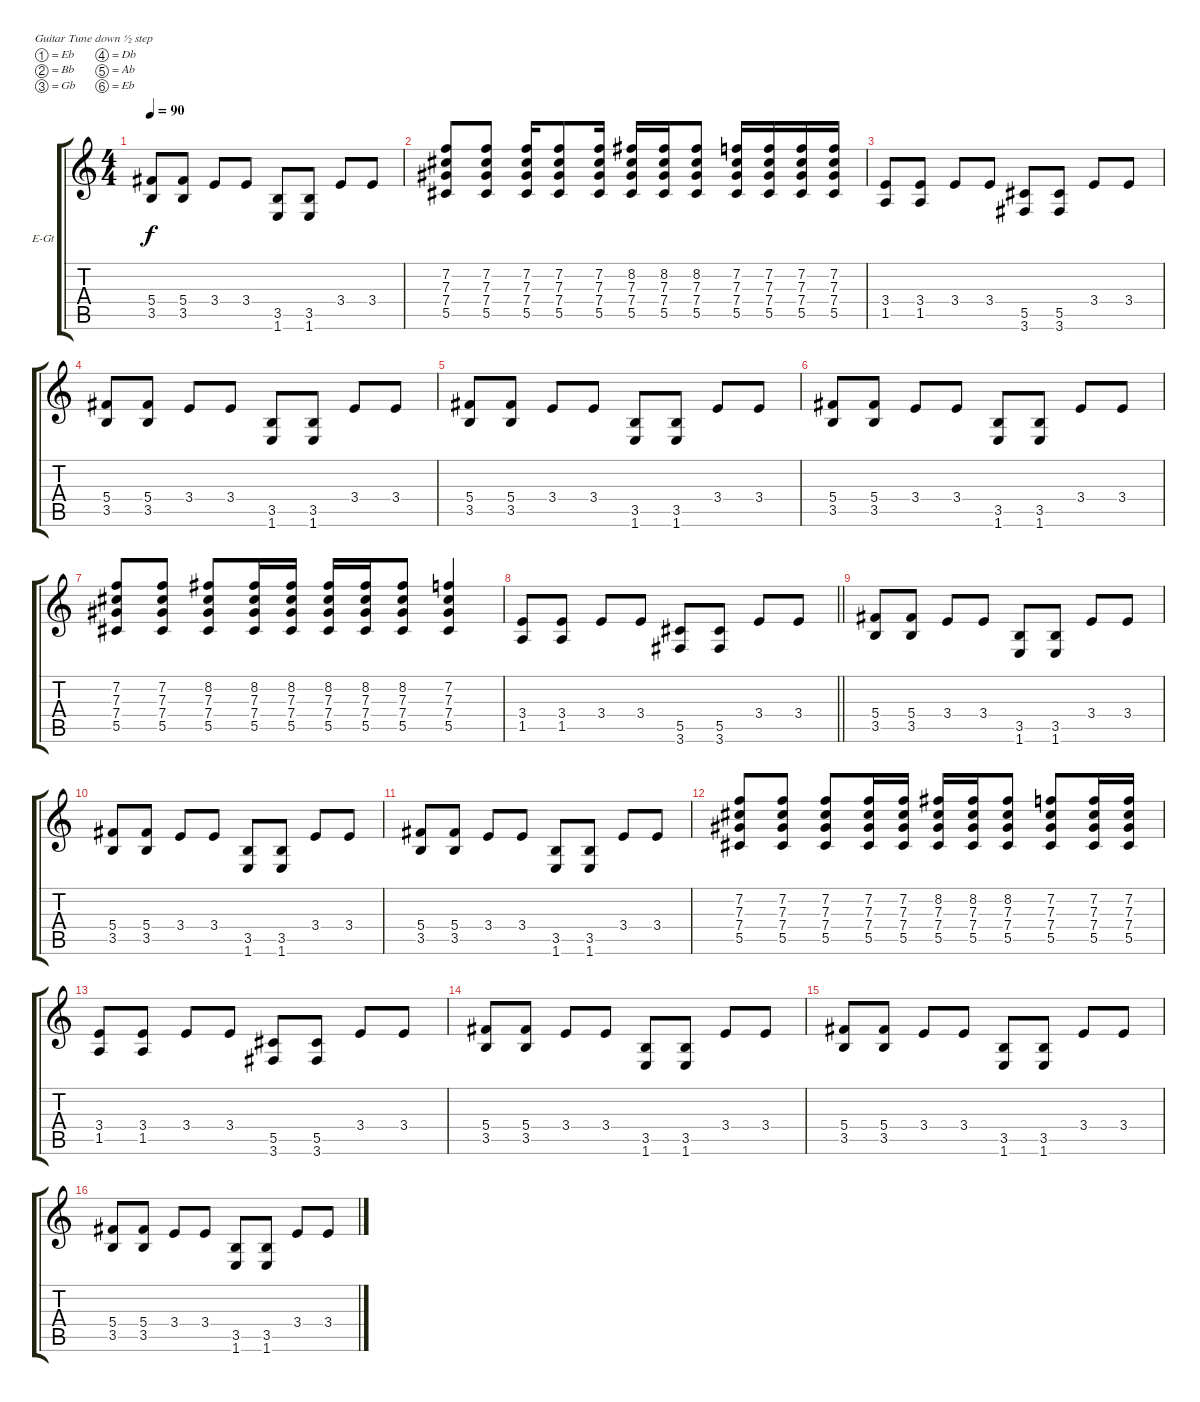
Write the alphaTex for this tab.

\bracketExtendMode groupsimilarinstruments
\firstSystemTrackNameOrientation horizontal
\otherSystemsTrackNameOrientation horizontal
\track ("Untitled" "E-Gt") {instrument distortionguitar}
\staff {score tabs}
\tuning (Eb4 Bb3 Gb3 Db3 Ab2 Eb2)
\ts (4 4)
\tempo 90
\clef g2
\ks c
(5.4 3.5).8{dy f} (5.4 3.5).8 3.4.8 3.4.8 (3.5 1.6).8 (3.5 1.6).8 3.4.8 3.4.8 |
(7.2 7.3 7.4 5.5).8 (7.2 7.3 7.4 5.5).8 (7.2 7.3 7.4 5.5).16 (7.2 7.3 7.4 5.5).8 (7.2 7.3 7.4 5.5).16 (8.2 7.3 7.4 5.5).16 (8.2 7.3 7.4 5.5).16 (8.2 7.3 7.4 5.5).8 (7.2 7.3 7.4 5.5).16 (7.2 7.3 7.4 5.5).16 (7.2 7.3 7.4 5.5).16 (7.2 7.3 7.4 5.5).16 |
(3.4 1.5).8 (3.4 1.5).8 3.4.8 3.4.8 (5.5 3.6).8 (5.5 3.6).8 3.4.8 3.4.8 |
(5.4 3.5).8 (5.4 3.5).8 3.4.8 3.4.8 (3.5 1.6).8 (3.5 1.6).8 3.4.8 3.4.8 |
(5.4 3.5).8 (5.4 3.5).8 3.4.8 3.4.8 (3.5 1.6).8 (3.5 1.6).8 3.4.8 3.4.8 |
(5.4 3.5).8 (5.4 3.5).8 3.4.8 3.4.8 (3.5 1.6).8 (3.5 1.6).8 3.4.8 3.4.8 |
(7.2 7.3 7.4 5.5).8 (7.2 7.3 7.4 5.5).8 (8.2 7.3 7.4 5.5).8 (8.2 7.3 7.4 5.5).16 (8.2 7.3 7.4 5.5).16 (8.2 7.3 7.4 5.5).16 (8.2 7.3 7.4 5.5).16 (8.2 7.3 7.4 5.5).8 (7.2 7.3 7.4 5.5).4 |
\barLineRight lightlight
(3.4 1.5).8 (3.4 1.5).8 3.4.8 3.4.8 (5.5 3.6).8 (5.5 3.6).8 3.4.8 3.4.8 |
(5.4 3.5).8 (5.4 3.5).8 3.4.8 3.4.8 (3.5 1.6).8 (3.5 1.6).8 3.4.8 3.4.8 |
(5.4 3.5).8 (5.4 3.5).8 3.4.8 3.4.8 (3.5 1.6).8 (3.5 1.6).8 3.4.8 3.4.8 |
(5.4 3.5).8 (5.4 3.5).8 3.4.8 3.4.8 (3.5 1.6).8 (3.5 1.6).8 3.4.8 3.4.8 |
(7.2 7.3 7.4 5.5).8 (7.2 7.3 7.4 5.5).8 (7.2 7.3 7.4 5.5).8 (7.2 7.3 7.4 5.5).16 (7.2 7.3 7.4 5.5).16 (8.2 7.3 7.4 5.5).16 (8.2 7.3 7.4 5.5).16 (8.2 7.3 7.4 5.5).8 (7.2 7.3 7.4 5.5).8 (7.2 7.3 7.4 5.5).16 (7.2 7.3 7.4 5.5).16 |
(3.4 1.5).8 (3.4 1.5).8 3.4.8 3.4.8 (5.5 3.6).8 (5.5 3.6).8 3.4.8 3.4.8 |
(5.4 3.5).8 (5.4 3.5).8 3.4.8 3.4.8 (3.5 1.6).8 (3.5 1.6).8 3.4.8 3.4.8 |
(5.4 3.5).8 (5.4 3.5).8 3.4.8 3.4.8 (3.5 1.6).8 (3.5 1.6).8 3.4.8 3.4.8 |
(5.4 3.5).8 (5.4 3.5).8 3.4.8 3.4.8 (3.5 1.6).8 (3.5 1.6).8 3.4.8 3.4.8
